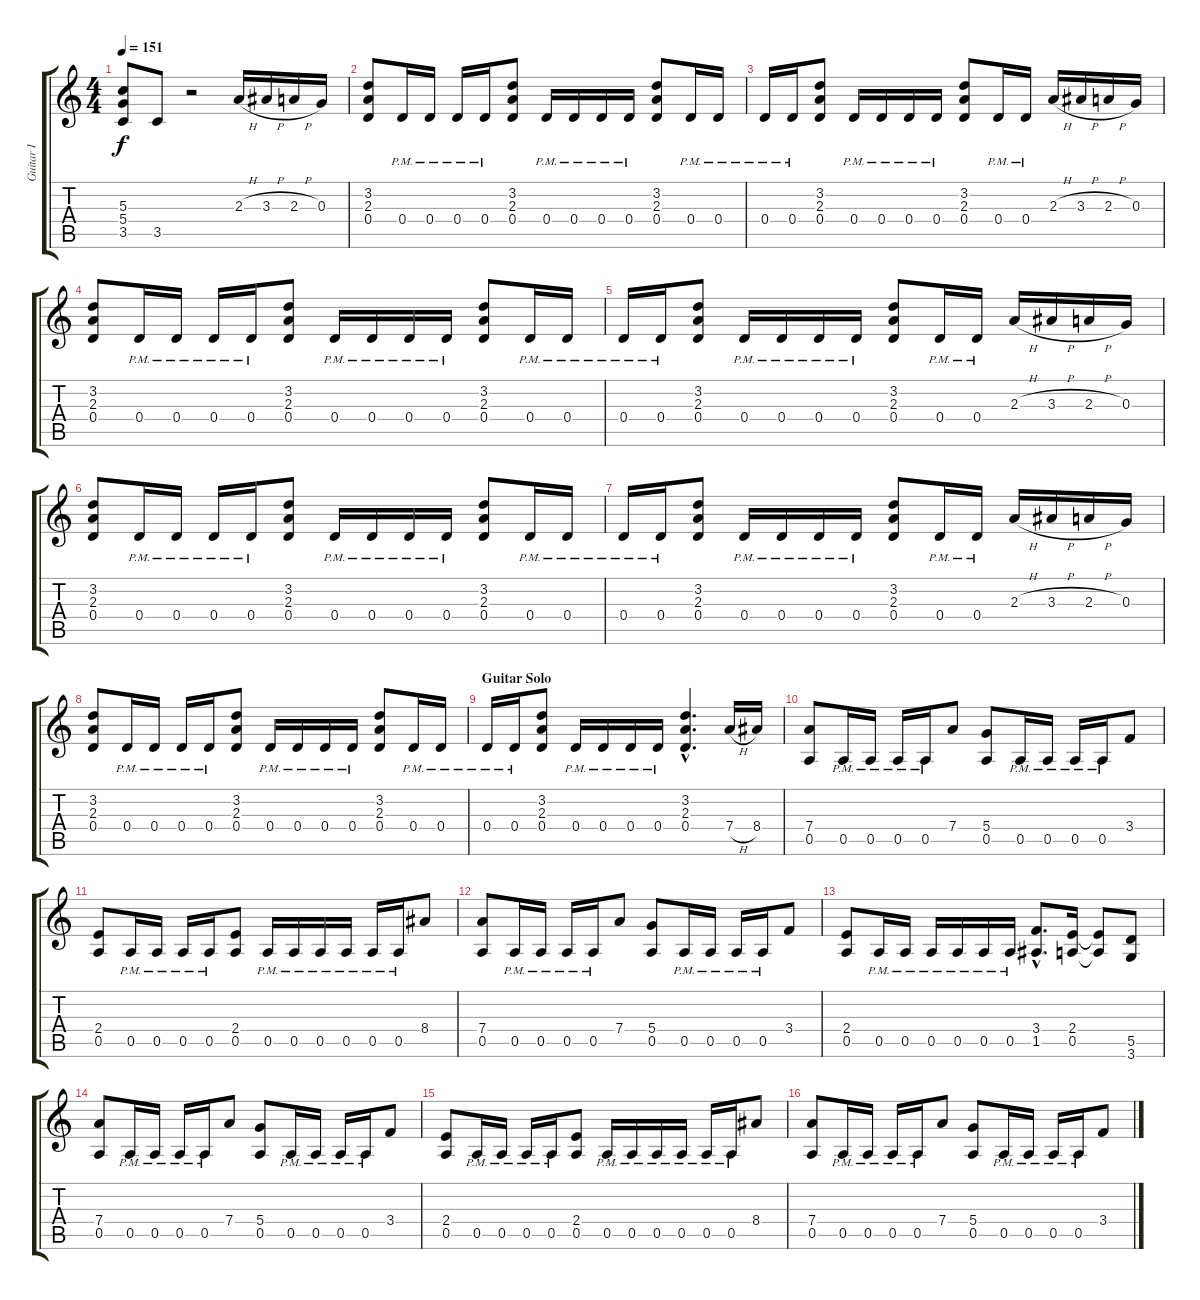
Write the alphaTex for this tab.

\track ("Guitar I" "Guitar I") {instrument overdrivenguitar}
\staff {score tabs}
\tuning (E4 B3 G3 D3 A2 E2) {hide}
\ts (4 4)
\tempo 151
\clef g2
\ks c
(5.3{t} 5.4{t} 3.5{t}).8{dy f} 3.5.8 r.2 2.3{h}.16 3.3{h}.16 2.3{h}.16 0.3.16 |
(3.2 2.3 0.4).8 0.4{pm}.16 0.4{pm}.16 0.4{pm}.16 0.4{pm}.16 (3.2 2.3 0.4).8 0.4{pm}.16 0.4{pm}.16 0.4{pm}.16 0.4{pm}.16 (3.2 2.3 0.4).8 0.4{pm}.16 0.4{pm}.16 |
0.4{pm}.16 0.4{pm}.16 (3.2 2.3 0.4).8 0.4{pm}.16 0.4{pm}.16 0.4{pm}.16 0.4{pm}.16 (3.2 2.3 0.4).8 0.4{pm}.16 0.4{pm}.16 2.3{h}.16 3.3{h}.16 2.3{h}.16 0.3.16 |
(3.2 2.3 0.4).8 0.4{pm}.16 0.4{pm}.16 0.4{pm}.16 0.4{pm}.16 (3.2 2.3 0.4).8 0.4{pm}.16 0.4{pm}.16 0.4{pm}.16 0.4{pm}.16 (3.2 2.3 0.4).8 0.4{pm}.16 0.4{pm}.16 |
0.4{pm}.16 0.4{pm}.16 (3.2 2.3 0.4).8 0.4{pm}.16 0.4{pm}.16 0.4{pm}.16 0.4{pm}.16 (3.2 2.3 0.4).8 0.4{pm}.16 0.4{pm}.16 2.3{h}.16 3.3{h}.16 2.3{h}.16 0.3.16 |
(3.2 2.3 0.4).8 0.4{pm}.16 0.4{pm}.16 0.4{pm}.16 0.4{pm}.16 (3.2 2.3 0.4).8 0.4{pm}.16 0.4{pm}.16 0.4{pm}.16 0.4{pm}.16 (3.2 2.3 0.4).8 0.4{pm}.16 0.4{pm}.16 |
0.4{pm}.16 0.4{pm}.16 (3.2 2.3 0.4).8 0.4{pm}.16 0.4{pm}.16 0.4{pm}.16 0.4{pm}.16 (3.2 2.3 0.4).8 0.4{pm}.16 0.4{pm}.16 2.3{h}.16 3.3{h}.16 2.3{h}.16 0.3.16 |
(3.2 2.3 0.4).8 0.4{pm}.16 0.4{pm}.16 0.4{pm}.16 0.4{pm}.16 (3.2 2.3 0.4).8 0.4{pm}.16 0.4{pm}.16 0.4{pm}.16 0.4{pm}.16 (3.2 2.3 0.4).8 0.4{pm}.16 0.4{pm}.16 |
\section ("" "Guitar Solo")
0.4{pm}.16 0.4{pm}.16 (3.2 2.3 0.4).8 0.4{pm}.16 0.4{pm}.16 0.4{pm}.16 0.4{pm}.16 (3.2{hac} 2.3{hac} 0.4{hac}).4{d} 7.4{h}.16 8.4.16 |
(7.4 0.5).8 0.5{pm}.16 0.5{pm}.16 0.5{pm}.16 0.5{pm}.16 7.4.8 (5.4 0.5).8 0.5{pm}.16 0.5{pm}.16 0.5{pm}.16 0.5{pm}.16 3.4.8 |
(2.4 0.5).8 0.5{pm}.16 0.5{pm}.16 0.5{pm}.16 0.5{pm}.16 (2.4 0.5).8 0.5{pm}.16 0.5{pm}.16 0.5{pm}.16 0.5{pm}.16 0.5{pm}.16 0.5{pm}.16 8.4.8 |
(7.4 0.5).8 0.5{pm}.16 0.5{pm}.16 0.5{pm}.16 0.5{pm}.16 7.4.8 (5.4 0.5).8 0.5{pm}.16 0.5{pm}.16 0.5{pm}.16 0.5{pm}.16 3.4.8 |
(2.4 0.5).8 0.5{pm}.16 0.5{pm}.16 0.5{pm}.16 0.5{pm}.16 0.5{pm}.16 0.5{pm}.16 (3.4{hac} 1.5{hac}).8{d} (2.4 0.5).16 (2.4{t} 0.5{t}).8 (5.5 3.6).8 |
(7.4 0.5).8 0.5{pm}.16 0.5{pm}.16 0.5{pm}.16 0.5{pm}.16 7.4.8 (5.4 0.5).8 0.5{pm}.16 0.5{pm}.16 0.5{pm}.16 0.5{pm}.16 3.4.8 |
(2.4 0.5).8 0.5{pm}.16 0.5{pm}.16 0.5{pm}.16 0.5{pm}.16 (2.4 0.5).8 0.5{pm}.16 0.5{pm}.16 0.5{pm}.16 0.5{pm}.16 0.5{pm}.16 0.5{pm}.16 8.4.8 |
(7.4 0.5).8 0.5{pm}.16 0.5{pm}.16 0.5{pm}.16 0.5{pm}.16 7.4.8 (5.4 0.5).8 0.5{pm}.16 0.5{pm}.16 0.5{pm}.16 0.5{pm}.16 3.4.8
